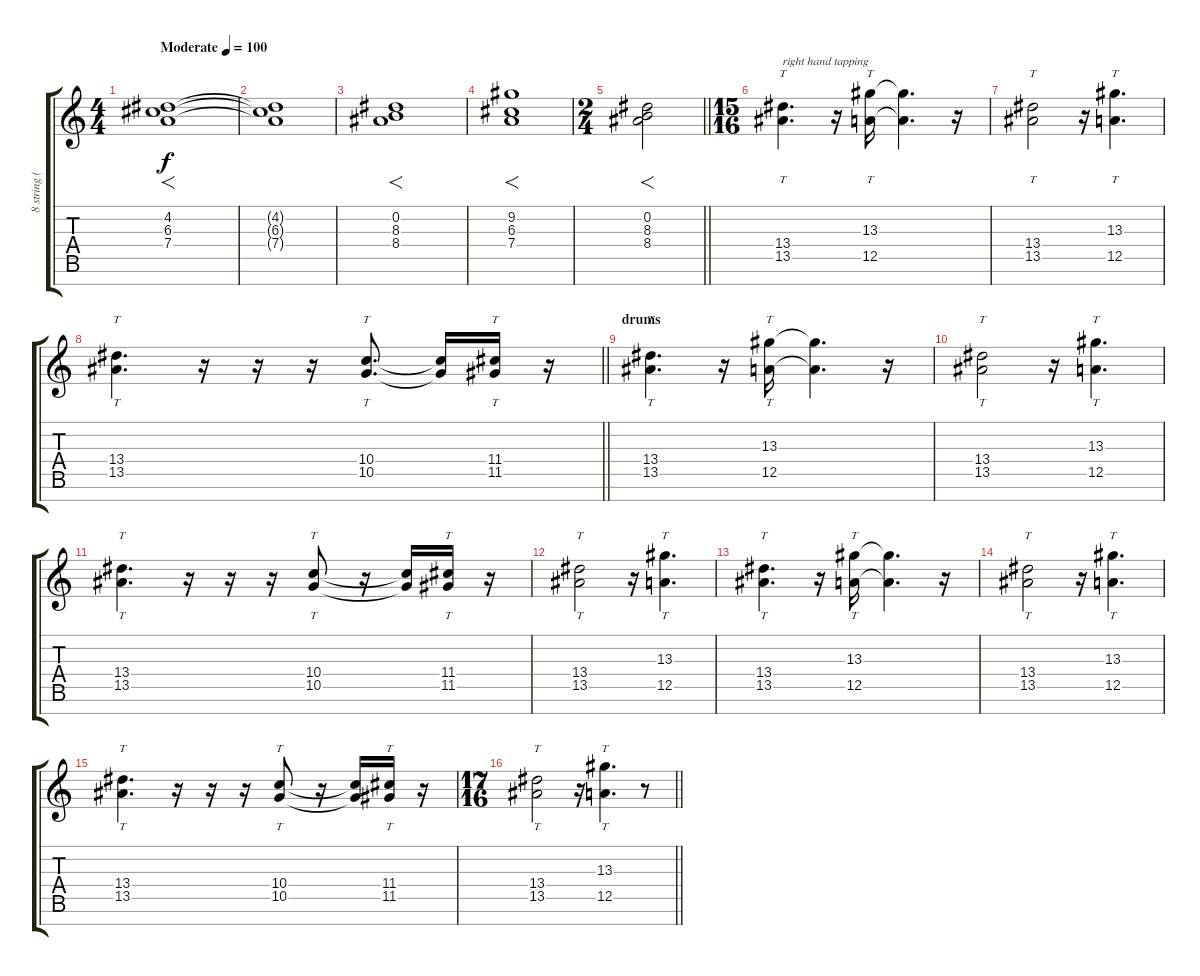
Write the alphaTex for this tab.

\track ("8 string (high 7)" "8 string (") {instrument acousticguitarsteel}
\staff {score tabs}
\tuning (E4 B3 G3 D3 A2 E2 B1) {hide}
\ts (4 4)
\tempo (100 "Moderate")
\clef g2
\ks c
(4.2 6.3 7.4).1{f dy f instrument acousticguitarsteel} |
(4.2{t} 6.3{t} 7.4{t}).1 |
(0.2 8.3 8.4).1{f} |
(9.2 6.3 7.4).1{f} |
\ts (2 4)
\barLineRight lightlight
(0.2 8.3 8.4).2{f} |
\ts (15 16)
(13.4 13.5).4{tt d txt "right hand tapping"} r.16 (13.3 12.5).16{tt} (13.3{t} 12.5{t}).4{d} r.16 |
(13.4 13.5).2{tt} r.16 (13.3 12.5).4{tt d} |
\barLineRight lightlight
(13.4 13.5).4{tt d} r.16 r.16 r.16 (10.4 10.5).8{tt d} (10.4{t} 10.5{t}).16 (11.4 11.5).16{tt} r.16 |
\section ("" "drums")
(13.4 13.5).4{tt d} r.16 (13.3 12.5).16{tt} (13.3{t} 12.5{t}).4{d} r.16 |
(13.4 13.5).2{tt} r.16 (13.3 12.5).4{tt d} |
(13.4 13.5).4{tt d} r.16 r.16 r.16 (10.4 10.5).8{tt} r.16 (10.4{t} 10.5{t}).16 (11.4 11.5).16{tt} r.16 |
(13.4 13.5).2{tt} r.16 (13.3 12.5).4{tt d} |
(13.4 13.5).4{tt d} r.16 (13.3 12.5).16{tt} (13.3{t} 12.5{t}).4{d} r.16 |
(13.4 13.5).2{tt} r.16 (13.3 12.5).4{tt d} |
(13.4 13.5).4{tt d} r.16 r.16 r.16 (10.4 10.5).8{tt} r.16 (10.4{t} 10.5{t}).16 (11.4 11.5).16{tt} r.16 |
\ts (17 16)
\barLineRight lightlight
(13.4 13.5).2{tt} r.16 (13.3 12.5).4{tt d} r.8
